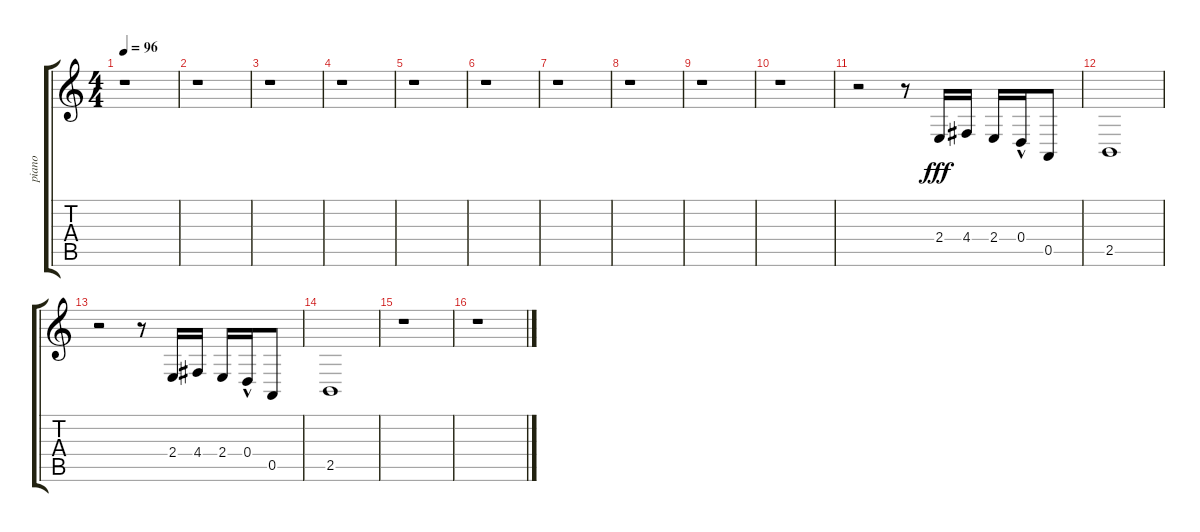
\track ("piano" "piano") {instrument electricgrandpiano}
\staff {score tabs}
\tuning (E4 B3 G3 D3 A2 E2) {hide}
\ts (4 4)
\tempo 96
\clef g2
\ks c
r.1{dy fff} |
r.1 |
r.1 |
r.1 |
r.1 |
r.1 |
r.1 |
r.1 |
r.1 |
r.1 |
r.2 r.8 2.4.16 4.4.16 2.4.16 0.4{hac}.16 0.5.8 |
2.5.1 |
r.2 r.8 2.4.16 4.4.16 2.4.16 0.4{hac}.16 0.5.8 |
2.5.1 |
r.1 |
r.1
